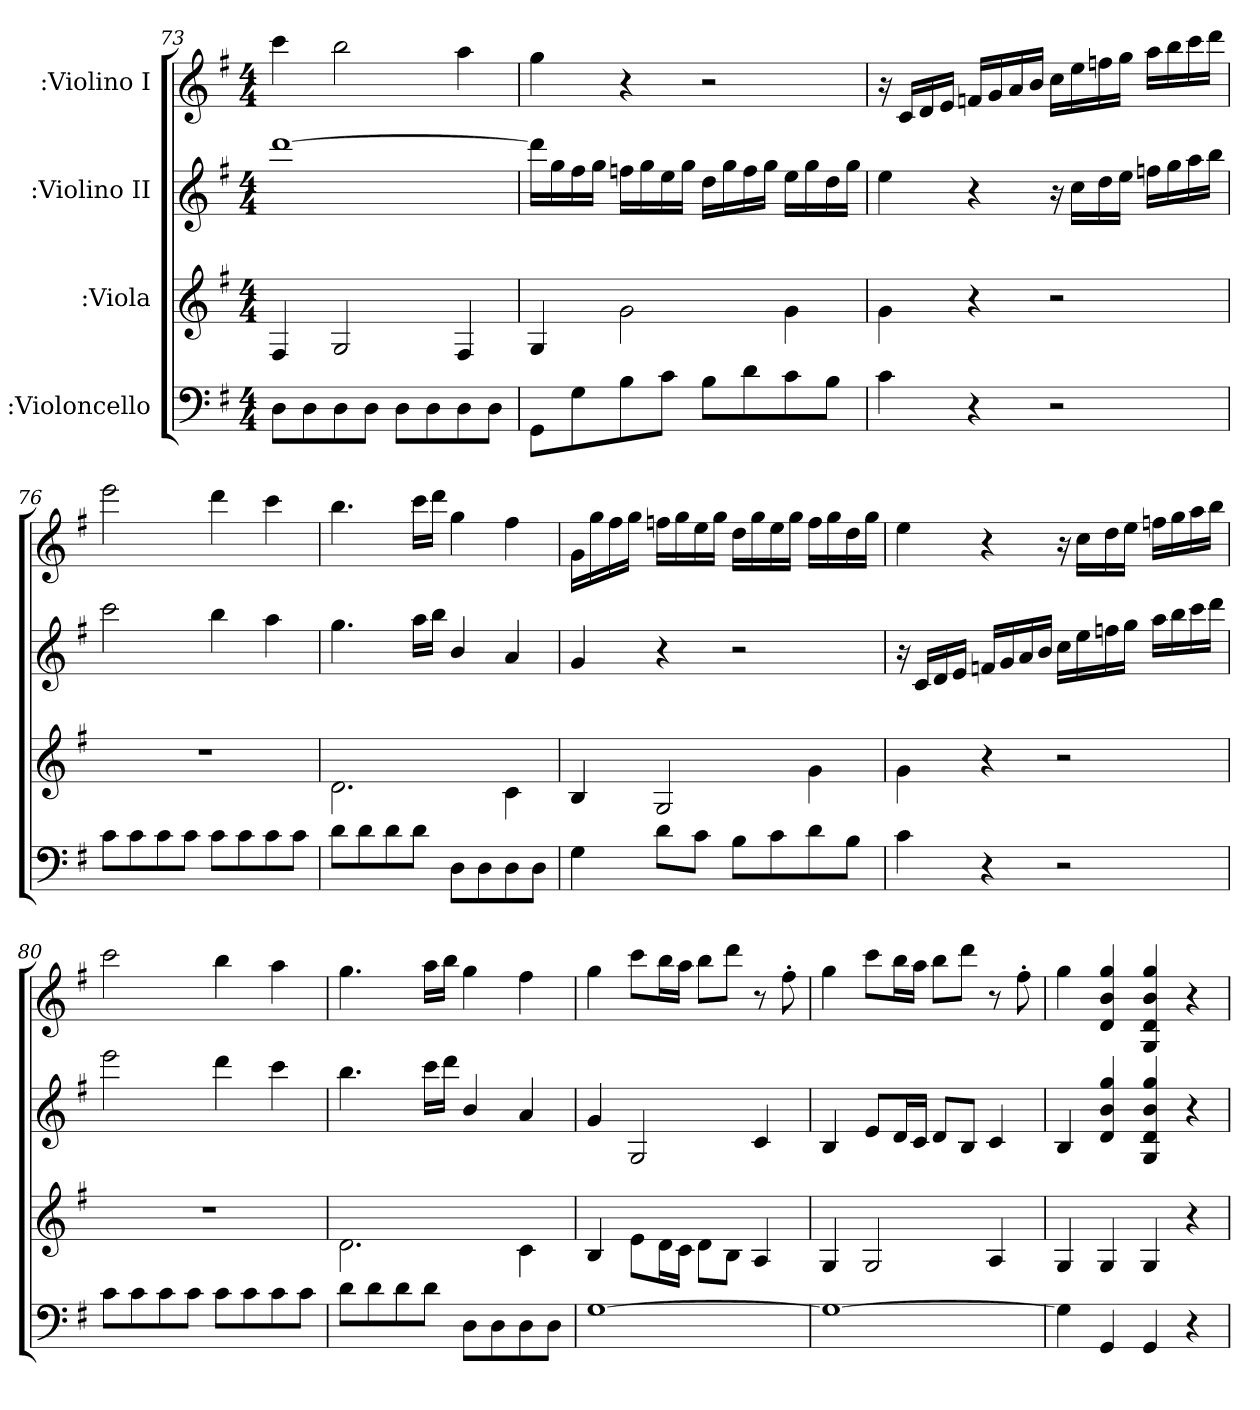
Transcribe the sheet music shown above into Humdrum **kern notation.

**kern	**kern	**kern	**kern
*part4	*part3	*part2	*part1
*staff4	*staff3	*staff2	*staff1
*I":Violoncello	*I":Viola	*I":Violino II	*I":Violino I
*clefF4	*	*clefG2	*clefG2
*k[f#]	*k[f#]	*k[f#]	*k[f#]
*G:	*G:	*G:	*G:
*M4/4	*M4/4	*M4/4	*M4/4
=73	=73	=73	=73
8D\L	4F#/	[1ddd\	4ccc\
8D\	.	.	.
8D\	2G/	.	2bb\
8D\J	.	.	.
8D\L	.	.	.
8D\	.	.	.
8D\	4F#/	.	4aa\
8D\J	.	.	.
=74	=74	=74	=74
8GG\L	4G/	16ddd\LL]	4gg\
.	.	16gg\	.
8G\	.	16ff#\	.
.	.	16gg\JJ	.
8B\	2g\	16ffn\LL	4r
.	.	16gg\	.
8c\J	.	16ee\	.
.	.	16gg\JJ	.
8B\L	.	16dd\LL	2r
.	.	16gg\	.
8d\	.	16ff\	.
.	.	16gg\JJ	.
8c\	4g\	16ee\LL	.
.	.	16gg\	.
8B\J	.	16dd\	.
.	.	16gg\JJ	.
=75	=75	=75	=75
4c\	4g\	4ee\	16r
.	.	.	16c/LL
.	.	.	16d/
.	.	.	16e/JJ
4r	4r	4r	16fn/LL
.	.	.	16g/
.	.	.	16a/
.	.	.	16b/JJ
2r	2r	16r	16cc\LL
.	.	16cc\LL	16ee\
.	.	16dd\	16ffn\
.	.	16ee\JJ	16gg\JJ
.	.	16ffn\LL	16aa\LL
.	.	16gg\	16bb\
.	.	16aa\	16ccc\
.	.	16bb\JJ	16ddd\JJ
=76	=76	=76	=76
8c\L	1r	2ccc\	2eee\
8c\	.	.	.
8c\	.	.	.
8c\J	.	.	.
8c\L	.	4bb\	4ddd\
8c\	.	.	.
8c\	.	4aa\	4ccc\
8c\J	.	.	.
=77	=77	=77	=77
8d\L	2.d\	4.gg\	4.bb\
8d\	.	.	.
8d\	.	.	.
8d\J	.	16aa\LL	16ccc\LL
.	.	16bb\JJ	16ddd\JJ
8D\L	.	4b/	4gg\
8D\	.	.	.
8D\	4c\	4a/	4ff#\
8D\J	.	.	.
=78	=78	=78	=78
4G\	4B/	4g/	16g\LL
.	.	.	16gg\
.	.	.	16ff#\
.	.	.	16gg\JJ
8d\L	2G/	4r	16ffn\LL
.	.	.	16gg\
8c\J	.	.	16ee\
.	.	.	16gg\JJ
8B\L	.	2r	16dd\LL
.	.	.	16gg\
8c\	.	.	16ee\
.	.	.	16gg\JJ
8d\	4g\	.	16ff\LL
.	.	.	16gg\
8B\J	.	.	16dd\
.	.	.	16gg\JJ
=79	=79	=79	=79
4c\	4g\	16r	4ee\
.	.	16c/LL	.
.	.	16d/	.
.	.	16e/JJ	.
4r	4r	16fn/LL	4r
.	.	16g/	.
.	.	16a/	.
.	.	16b/JJ	.
2r	2r	16cc\LL	16r
.	.	16ee\	16cc\LL
.	.	16ffn\	16dd\
.	.	16gg\JJ	16ee\JJ
.	.	16aa\LL	16ffn\LL
.	.	16bb\	16gg\
.	.	16ccc\	16aa\
.	.	16ddd\JJ	16bb\JJ
=80	=80	=80	=80
8c\L	1r	2eee\	2ccc\
8c\	.	.	.
8c\	.	.	.
8c\J	.	.	.
8c\L	.	4ddd\	4bb\
8c\	.	.	.
8c\	.	4ccc\	4aa\
8c\J	.	.	.
=81	=81	=81	=81
8d\L	2.d\	4.bb\	4.gg\
8d\	.	.	.
8d\	.	.	.
8d\J	.	16ccc\LL	16aa\LL
.	.	16ddd\JJ	16bb\JJ
8D\L	.	4b/	4gg\
8D\	.	.	.
8D\	4c\	4a/	4ff#\
8D\J	.	.	.
=82	=82	=82	=82
[1G\	4B/	4g/	4gg\
.	8e\L	2G/	8ccc\L
.	16d\L	.	16bb\L
.	16c\JJ	.	16aa\JJ
.	8d\L	.	8bb\L
.	8B\J	.	8ddd\J
.	4A/	4c/	8r
.	.	.	8ff#'>\
=83	=83	=83	=83
1G\_	4G/	4B/	4gg\
.	2G/	8e/L	8ccc\L
.	.	16d/L	16bb\L
.	.	16c/JJ	16aa\JJ
.	.	8d/L	8bb\L
.	.	8B/J	8ddd\J
.	4A/	4c/	8r
.	.	.	8ff#'>\
=84	=84	=84	=84
4G\]	4G/	4B/	4gg\
4GG/	4G/	4gg/ 4b/ 4d/	4gg/ 4b/ 4d/
4GG/	4G/	4gg/ 4b/ 4d/ 4G/	4gg/ 4b/ 4d/ 4G/
4r	4r	4r	4r
=	=	=	=
*-	*-	*-	*-
